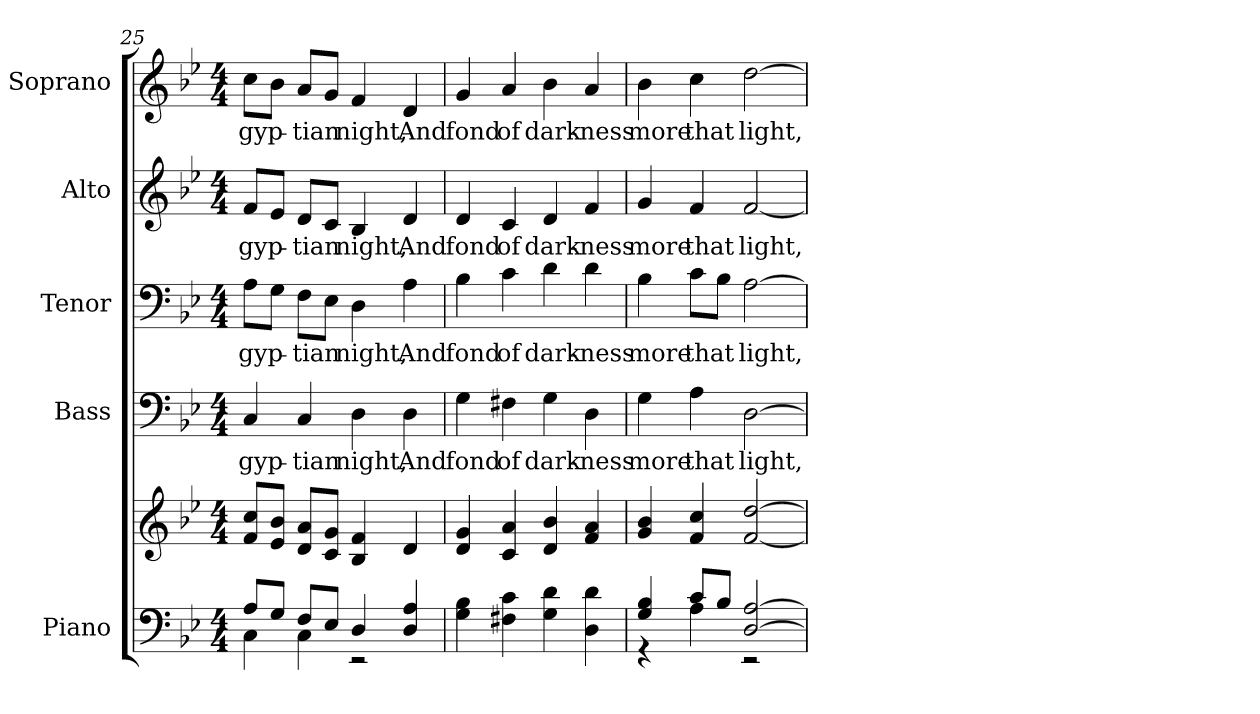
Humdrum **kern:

**kern	**kern	**kern	**text	**kern	**text	**kern	**text	**kern	**text
*part5	*part5	*part4	*part4	*part3	*part3	*part2	*part2	*part1	*part1
*staff6	*staff5	*staff4	*staff4	*staff3	*staff3	*staff2	*staff2	*staff1	*staff1
*I"Piano	*	*I"Bass	*	*I"Tenor	*	*I"Alto	*	*I"Soprano	*
*I'Pno.	*	*I'B.	*	*I'T.	*	*I'A.	*	*I'S.	*
*clefF4	*clefG2	*clefF4	*	*clefF4	*	*clefG2	*	*clefG2	*
*k[b-e-]	*k[b-e-]	*k[b-e-]	*	*k[b-e-]	*	*k[b-e-]	*	*k[b-e-]	*
*B-:	*B-:	*B-:	*	*B-:	*	*B-:	*	*B-:	*
*M4/4	*M4/4	*M4/4	*	*M4/4	*	*M4/4	*	*M4/4	*
=25	=25	=25	=25	=25	=25	=25	=25	=25	=25
*^	*	*	*	*	*	*	*	*	*
!	!	!	!	!LO:LY:b:color=#000000	!	!	!	!	!	!
!	!	!	!	!	!	!LO:LY:b:color=#000000	!	!	!	!
!	!	!	!	!	!	!	!	!LO:LY:b:color=#000000	!	!
!	!	!	!	!	!	!	!	!	!	!LO:LY:b:color=#000000
8Ai/L	4Ci\	8fi/ 8cciL	4Ci/	-gyp-	8Ai\L	-gyp-	8fi/L	-gyp-	8cci\L	-gyp-
8Gi/J	.	8e-i/ 8b-iJ	.	.	8Gi\J	.	8e-i/J	.	8b-i\J	.
!	!	!	!	!LO:LY:b:color=#000000	!	!	!	!	!	!
!	!	!	!	!	!	!LO:LY:b:color=#000000	!	!	!	!
!	!	!	!	!	!	!	!	!LO:LY:b:color=#000000	!	!
!	!	!	!	!	!	!	!	!	!	!LO:LY:b:color=#000000
8Fi/L	4Ci\	8di/ 8aiL	4Ci/	-tian	8Fi\L	-tian	8di/L	-tian	8ai/L	-tian
8E-i/J	.	8ci/ 8giJ	.	.	8E-i\J	.	8ci/J	.	8gi/J	.
!	!	!	!	!LO:LY:b:color=#000000	!	!	!	!	!	!
!	!	!	!	!	!	!LO:LY:b:color=#000000	!	!	!	!
!	!	!	!	!	!	!	!	!LO:LY:b:color=#000000	!	!
!	!	!	!	!	!	!	!	!	!	!LO:LY:b:color=#000000
4Di/	2r	4B-i/ 4fi	4Di\	night,	4Di\	night,	4B-i/	night,	4fi/	night,
!	!	!	!	!LO:LY:b:color=#000000	!	!	!	!	!	!
!	!	!	!	!	!	!LO:LY:b:color=#000000	!	!	!	!
!	!	!	!	!	!	!	!	!LO:LY:b:color=#000000	!	!
!	!	!	!	!	!	!	!	!	!	!LO:LY:b:color=#000000
4Di/ 4Ai	.	4di/	4Di\	And	4Ai\	And	4di/	And	4di/	And
*v	*v	*	*	*	*	*	*	*	*	*
!!LO:PB:g=z
=26	=26	=26	=26	=26	=26	=26	=26	=26	=26
!	!	!	!LO:LY:b:color=#000000	!	!	!	!	!	!
!	!	!	!	!	!LO:LY:b:color=#000000	!	!	!	!
!	!	!	!	!	!	!	!LO:LY:b:color=#000000	!	!
!	!	!	!	!	!	!	!	!	!LO:LY:b:color=#000000
4Gi\ 4B-i	4di/ 4gi	4Gi\	fond	4B-i\	fond	4di/	fond	4gi/	fond
!	!	!	!LO:LY:b:color=#000000	!	!	!	!	!	!
!	!	!	!	!	!LO:LY:b:color=#000000	!	!	!	!
!	!	!	!	!	!	!	!LO:LY:b:color=#000000	!	!
!	!	!	!	!	!	!	!	!	!LO:LY:b:color=#000000
4F#Xi\ 4ci	4ci/ 4ai	4F#Xi\	of	4ci\	of	4ci/	of	4ai/	of
!	!	!	!LO:LY:b:color=#000000	!	!	!	!	!	!
!	!	!	!	!	!LO:LY:b:color=#000000	!	!	!	!
!	!	!	!	!	!	!	!LO:LY:b:color=#000000	!	!
!	!	!	!	!	!	!	!	!	!LO:LY:b:color=#000000
4Gi\ 4di	4di/ 4b-i	4Gi\	dark-	4di\	dark-	4di/	dark-	4b-i\	dark-
!	!	!	!LO:LY:b:color=#000000	!	!	!	!	!	!
!	!	!	!	!	!LO:LY:b:color=#000000	!	!	!	!
!	!	!	!	!	!	!	!LO:LY:b:color=#000000	!	!
!	!	!	!	!	!	!	!	!	!LO:LY:b:color=#000000
4Di\ 4di	4fi/ 4ai	4Di\	-ness	4di\	-ness	4fi/	-ness	4ai/	-ness
=27	=27	=27	=27	=27	=27	=27	=27	=27	=27
*^	*	*	*	*	*	*	*	*	*
!	!	!	!	!LO:LY:b:color=#000000	!	!	!	!	!	!
!	!	!	!	!	!	!LO:LY:b:color=#000000	!	!	!	!
!	!	!	!	!	!	!	!	!LO:LY:b:color=#000000	!	!
!	!	!	!	!	!	!	!	!	!	!LO:LY:b:color=#000000
4Gi/ 4B-i	4r	4gi/ 4b-i	4Gi\	more	4B-i\	more	4gi/	more	4b-i\	more
!	!	!	!	!LO:LY:b:color=#000000	!	!	!	!	!	!
!	!	!	!	!	!	!LO:LY:b:color=#000000	!	!	!	!
!	!	!	!	!	!	!	!	!LO:LY:b:color=#000000	!	!
!	!	!	!	!	!	!	!	!	!	!LO:LY:b:color=#000000
8ci/L	4Ai\	4fi/ 4cci	4Ai\	that	8ci\L	that	4fi/	that	4cci\	that
8B-i/J	.	.	.	.	8B-i\J	.	.	.	.	.
!	!	!	!	!LO:LY:b:color=#000000	!	!	!	!	!	!
!	!	!	!	!	!	!LO:LY:b:color=#000000	!	!	!	!
!	!	!	!	!	!	!	!	!LO:LY:b:color=#000000	!	!
!	!	!	!	!	!	!	!	!	!	!LO:LY:b:color=#000000
[>2Di/ [>2Ai	2r	[<2fi/ [>2ddi	[>2Di\	light,	[>2Ai\	light,	[<2fi/	light,	[>2ddi\	light,
*v	*v	*	*	*	*	*	*	*	*	*
=	=	=	=	=	=	=	=	=	=
*-	*-	*-	*-	*-	*-	*-	*-	*-	*-
